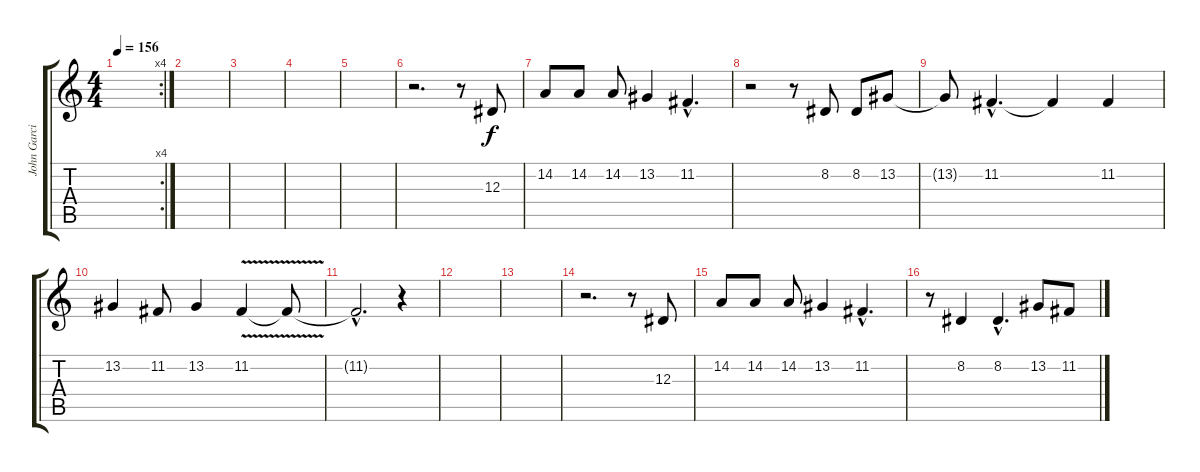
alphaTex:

\track ("John Garcia (Vocals)" "John Garci") {instrument flute}
\staff {score tabs}
\tuning (C4 G3 Eb3 Bb2 F2 C2) {hide}
\rc 4
\ts (4 4)
\tempo 156
\clef g2
\ks c
|
|
|
|
|
r.2{d} r.8 12.3.8 |
14.2.8 14.2.8 14.2.8 13.2.4 11.2{hac}.4{d} |
r.2 r.8 8.2.8 8.2.8 13.2.8 |
13.2{t}.8 11.2{hac}.4{d} 11.2{t}.4 11.2.4 |
13.2.4 11.2.8 13.2.4 11.2{v}.4 11.2{t}.8 |
11.2{hac t}.2{d} r.4 |
|
|
r.2{d} r.8 12.3.8 |
14.2.8 14.2.8 14.2.8 13.2.4 11.2{hac}.4{d} |
r.8 8.2.4 8.2{hac}.4{d} 13.2.8 11.2.8
